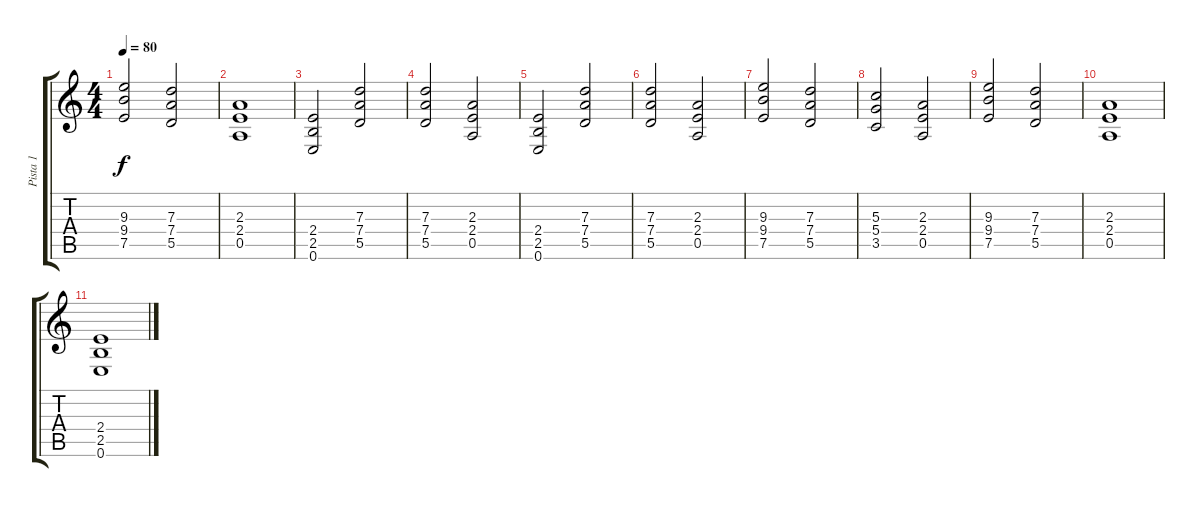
\track ("Pista 1" "Pista 1") {instrument distortionguitar}
\staff {score tabs}
\tuning (E4 B3 G3 D3 A2 E2) {hide}
\ts (4 4)
\tempo 80
\clef g2
\ks c
(9.3 9.4 7.5).2{dy f} (7.3 7.4 5.5).2 |
(2.3 2.4 0.5).1 |
(2.4 2.5 0.6).2 (7.3 7.4 5.5).2 |
(7.3 7.4 5.5).2 (2.3 2.4 0.5).2 |
(2.4 2.5 0.6).2 (7.3 7.4 5.5).2 |
(7.3 7.4 5.5).2 (2.3 2.4 0.5).2 |
(9.3 9.4 7.5).2 (7.3 7.4 5.5).2 |
(5.3 5.4 3.5).2 (2.3 2.4 0.5).2 |
(9.3 9.4 7.5).2 (7.3 7.4 5.5).2 |
(2.3 2.4 0.5).1 |
(2.4 2.5 0.6).1
